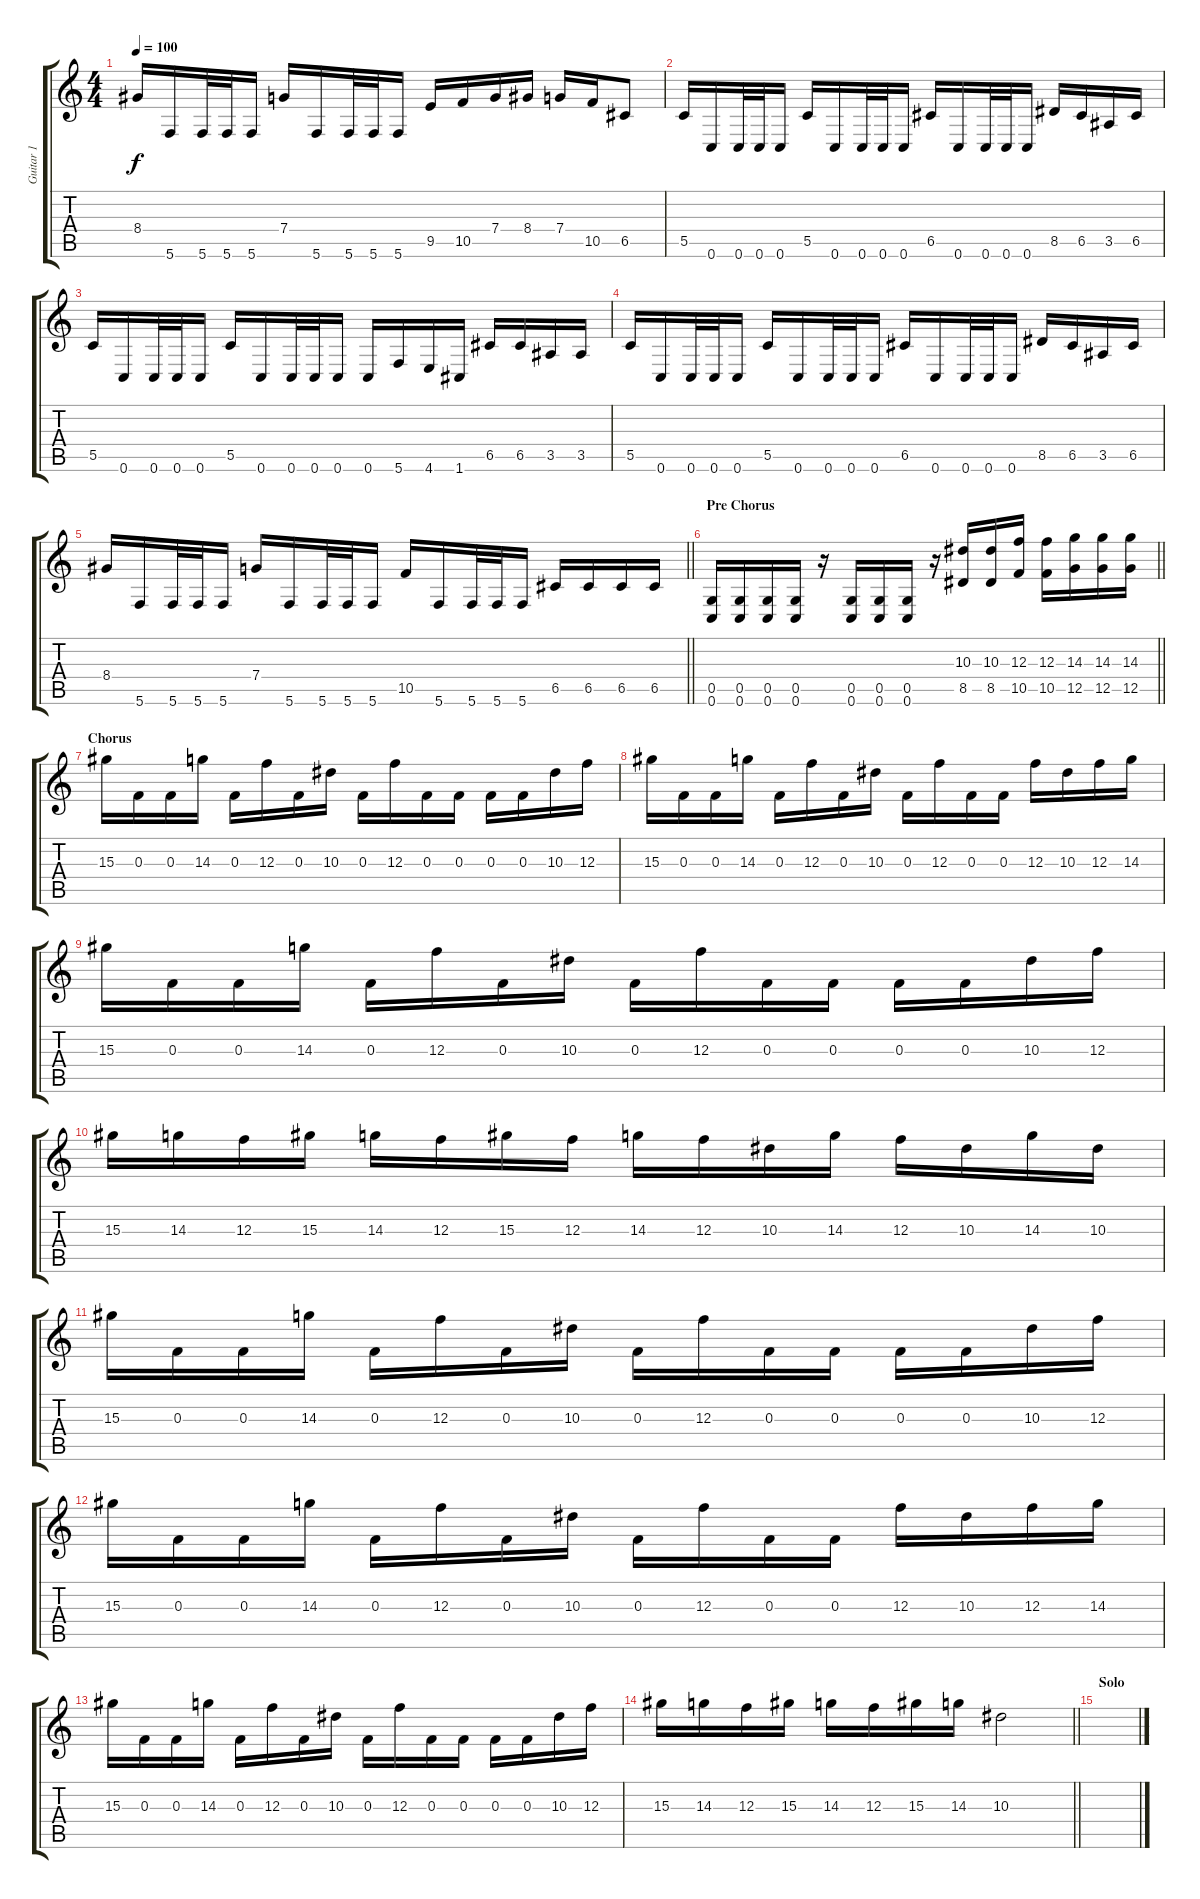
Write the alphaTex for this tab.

\track ("Guitar 1" "Guitar 1") {instrument distortionguitar}
\staff {score tabs}
\tuning (D4 A3 F3 C3 G2 C2) {hide}
\ts (4 4)
\tempo 100
\clef g2
\ks c
8.4.16{dy f} 5.6.16 5.6.32 5.6.32 5.6.16 7.4.16 5.6.16 5.6.32 5.6.32 5.6.16 9.5.16 10.5.16 7.4.16 8.4.16 7.4.16 10.5.16 6.5.8 |
5.5.16 0.6.16 0.6.32 0.6.32 0.6.16 5.5.16 0.6.16 0.6.32 0.6.32 0.6.16 6.5.16 0.6.16 0.6.32 0.6.32 0.6.16 8.5.16 6.5.16 3.5.16 6.5.16 |
5.5.16 0.6.16 0.6.32 0.6.32 0.6.16 5.5.16 0.6.16 0.6.32 0.6.32 0.6.16 0.6.16 5.6.16 4.6.16 1.6.16 6.5.16 6.5.16 3.5.16 3.5.16 |
5.5.16 0.6.16 0.6.32 0.6.32 0.6.16 5.5.16 0.6.16 0.6.32 0.6.32 0.6.16 6.5.16 0.6.16 0.6.32 0.6.32 0.6.16 8.5.16 6.5.16 3.5.16 6.5.16 |
\barLineRight lightlight
8.4.16 5.6.16 5.6.32 5.6.32 5.6.16 7.4.16 5.6.16 5.6.32 5.6.32 5.6.16 10.5.16 5.6.16 5.6.32 5.6.32 5.6.16 6.5.16 6.5.16 6.5.16 6.5.16 |
\section ("" "Pre Chorus")
\barLineRight lightlight
(0.5 0.6).16 (0.5 0.6).16 (0.5 0.6).16 (0.5 0.6).16 r.16 (0.5 0.6).16 (0.5 0.6).16 (0.5 0.6).16 r.16 (10.3 8.5).16 (10.3 8.5).16 (12.3 10.5).16 (12.3 10.5).16 (14.3 12.5).16 (14.3 12.5).16 (14.3 12.5).16 |
\section ("" "Chorus")
15.3.16 0.3.16 0.3.16 14.3.16 0.3.16 12.3.16 0.3.16 10.3.16 0.3.16 12.3.16 0.3.16 0.3.16 0.3.16 0.3.16 10.3.16 12.3.16 |
15.3.16 0.3.16 0.3.16 14.3.16 0.3.16 12.3.16 0.3.16 10.3.16 0.3.16 12.3.16 0.3.16 0.3.16 12.3.16 10.3.16 12.3.16 14.3.16 |
15.3.16 0.3.16 0.3.16 14.3.16 0.3.16 12.3.16 0.3.16 10.3.16 0.3.16 12.3.16 0.3.16 0.3.16 0.3.16 0.3.16 10.3.16 12.3.16 |
15.3.16 14.3.16 12.3.16 15.3.16 14.3.16 12.3.16 15.3.16 12.3.16 14.3.16 12.3.16 10.3.16 14.3.16 12.3.16 10.3.16 14.3.16 10.3.16 |
15.3.16 0.3.16 0.3.16 14.3.16 0.3.16 12.3.16 0.3.16 10.3.16 0.3.16 12.3.16 0.3.16 0.3.16 0.3.16 0.3.16 10.3.16 12.3.16 |
15.3.16 0.3.16 0.3.16 14.3.16 0.3.16 12.3.16 0.3.16 10.3.16 0.3.16 12.3.16 0.3.16 0.3.16 12.3.16 10.3.16 12.3.16 14.3.16 |
15.3.16 0.3.16 0.3.16 14.3.16 0.3.16 12.3.16 0.3.16 10.3.16 0.3.16 12.3.16 0.3.16 0.3.16 0.3.16 0.3.16 10.3.16 12.3.16 |
\barLineRight lightlight
15.3.16 14.3.16 12.3.16 15.3.16 14.3.16 12.3.16 15.3.16 14.3.16 10.3.2 |
\section ("" "Solo")
